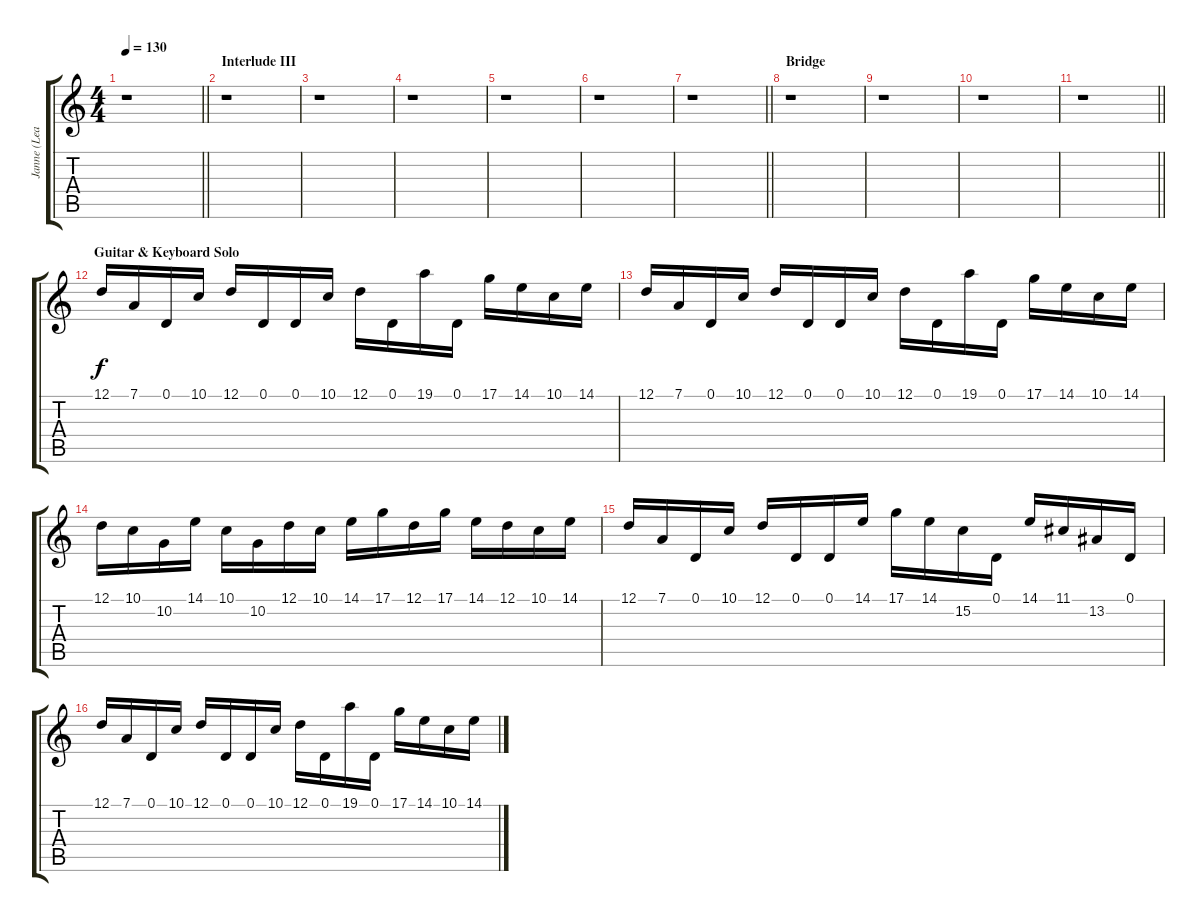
\track ("Janne (Lead I)" "Janne (Lea") {instrument lead2sawtooth}
\staff {score tabs}
\tuning (D4 A3 F3 C3 G2 C2) {hide}
\ts (4 4)
\tempo 130
\clef g2
\barLineRight lightlight
\ks c
r.1{dy f} |
\section ("" "Interlude III")
r.1 |
r.1 |
r.1 |
r.1 |
r.1 |
\barLineRight lightlight
r.1 |
\section ("" "Bridge")
r.1 |
r.1 |
r.1 |
\barLineRight lightlight
r.1 |
\section ("" "Guitar & Keyboard Solo")
12.1.16{volume 11 balance 8 instrument lead2sawtooth} 7.1.16 0.1.16 10.1.16 12.1.16 0.1.16 0.1.16 10.1.16 12.1.16 0.1.16 19.1.16 0.1.16 17.1.16 14.1.16 10.1.16 14.1.16 |
12.1.16 7.1.16 0.1.16 10.1.16 12.1.16 0.1.16 0.1.16 10.1.16 12.1.16 0.1.16 19.1.16 0.1.16 17.1.16 14.1.16 10.1.16 14.1.16 |
12.1.16 10.1.16 10.2.16 14.1.16 10.1.16 10.2.16 12.1.16 10.1.16 14.1.16 17.1.16 12.1.16 17.1.16 14.1.16 12.1.16 10.1.16 14.1.16 |
12.1.16 7.1.16 0.1.16 10.1.16 12.1.16 0.1.16 0.1.16 14.1.16 17.1.16 14.1.16 15.2.16 0.1.16 14.1.16 11.1.16 13.2.16 0.1.16 |
12.1.16 7.1.16 0.1.16 10.1.16 12.1.16 0.1.16 0.1.16 10.1.16 12.1.16 0.1.16 19.1.16 0.1.16 17.1.16 14.1.16 10.1.16 14.1.16
